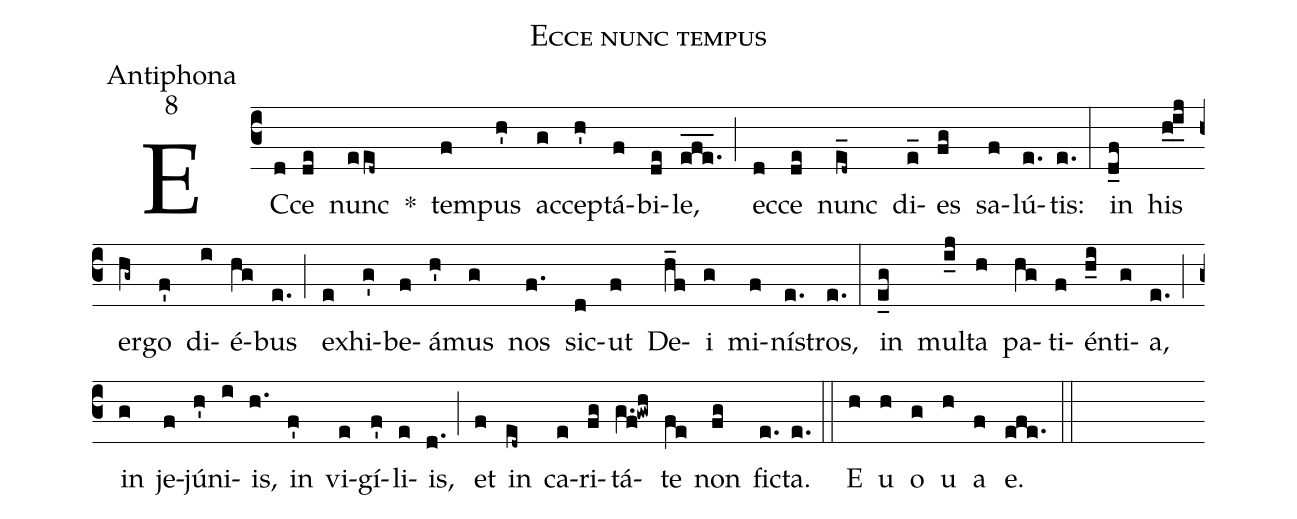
name:Ecce nunc tempus;
office-part:Antiphona;
mode:8;
%%
(c3) EC(d)ce(de) nunc(eed~) *() tem(f)pus(h') ac(g)cep(h')tá(f)bi(de)le,(efe.___) (;) ec(d)ce(de) nunc(e_d~) di(e_)es(fg) sa(f)lú(e.)tis:(e.) (:) in(d_f) his(h_0!i_j) er(hg~)go(f') di(i)é(hg)bus(e.) (;) ex(e)hi(g')be(f)á(h')mus(g) nos(f.) sic(d)ut(f) De(h_f)i(g) mi(f)ní(e.)stros,(e.) (:) in(e_g) mul(i_j)ta(h) pa(hg)ti(f)én(h_i)ti(g)a,(e.) (;) in(g) je(f)jú(h')ni(i)is,(h.) in(f') vi(e)gí(f')li(e)is,(d.) (;) et(f) in(ed~) ca(e)ri(fg)tá(g.f!gwh)te(fe) non(fg) fi(e.)cta.(e.) (::) E(h) u(h) o(g) u(h) a(f) e.(efe.) (::)
